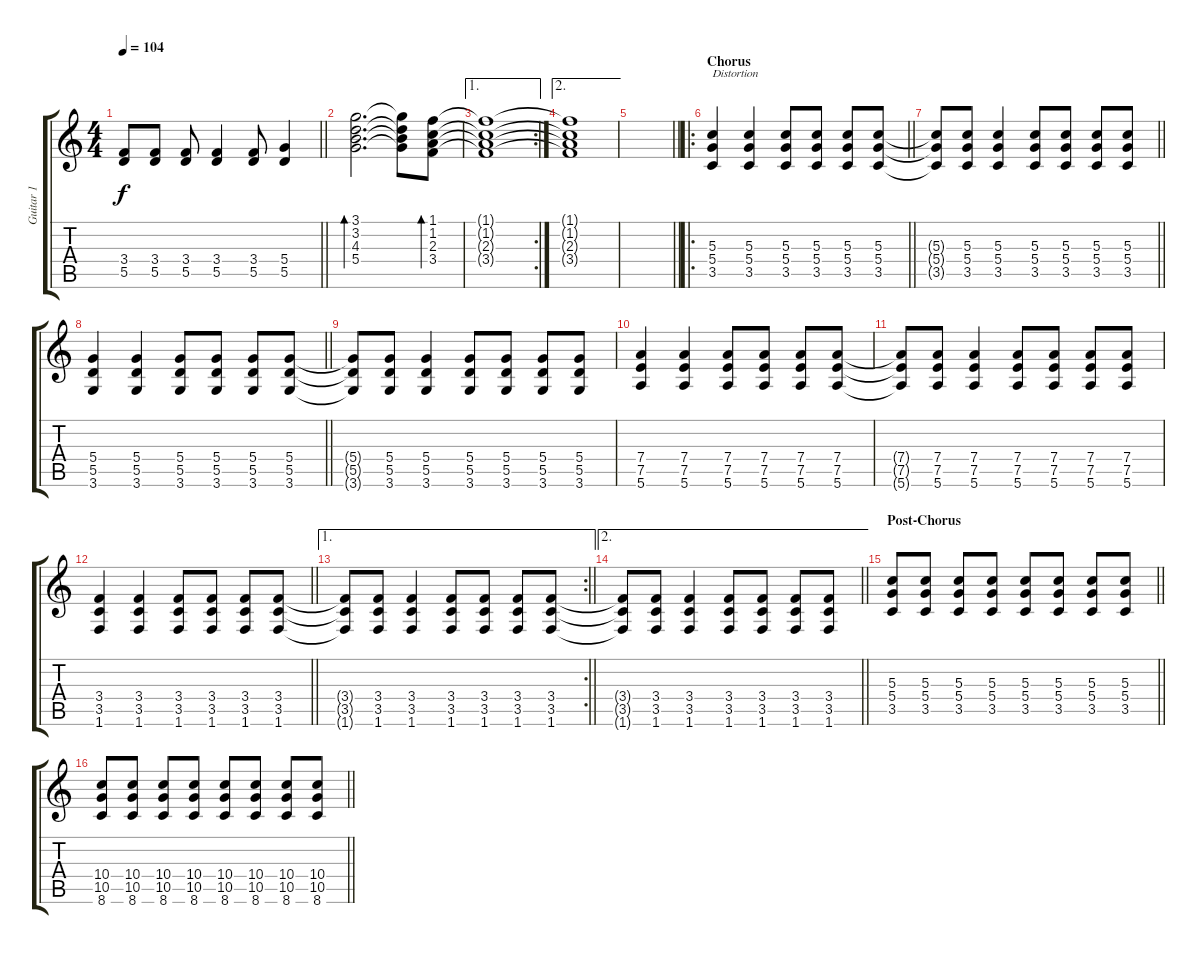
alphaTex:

\track ("Guitar 1" "Guitar 1") {instrument electricguitarjazz}
\staff {score tabs}
\tuning (E4 B3 G3 D3 A2 E2) {hide}
\ts (4 4)
\tempo 104
\clef g2
\barLineRight lightlight
\ks c
(3.4 5.5).8{dy f} (3.4 5.5).8 (3.4 5.5).8 (3.4 5.5).4 (3.4 5.5).8 (5.4 5.5).4 |
(3.1 3.2 4.3 5.4).2{d bd 60} (3.1{t} 3.2{t} 4.3{t} 5.4{t}).8 (1.1 1.2 2.3 3.4).8{bd 60} |
\ae 1
\rc 2
(1.1{t} 1.2{t} 2.3{t} 3.4{t}).1 |
\ae 2
(1.1{t} 1.2{t} 2.3{t} 3.4{t}).1 |
\barLineRight lightlight
|
\ro
\section ("" "Chorus")
\barLineRight lightlight
(5.3 5.4 3.5).4{txt "Distortion" volume 10 instrument overdrivenguitar} (5.3 5.4 3.5).4 (5.3 5.4 3.5).8 (5.3 5.4 3.5).8 (5.3 5.4 3.5).8 (5.3 5.4 3.5).8 |
\barLineRight lightlight
(5.3{t} 5.4{t} 3.5{t}).8 (5.3 5.4 3.5).8 (5.3 5.4 3.5).4 (5.3 5.4 3.5).8 (5.3 5.4 3.5).8 (5.3 5.4 3.5).8 (5.3 5.4 3.5).8 |
\barLineRight lightlight
(5.4 5.5 3.6).4 (5.4 5.5 3.6).4 (5.4 5.5 3.6).8 (5.4 5.5 3.6).8 (5.4 5.5 3.6).8 (5.4 5.5 3.6).8 |
(5.4{t} 5.5{t} 3.6{t}).8 (5.4 5.5 3.6).8 (5.4 5.5 3.6).4 (5.4 5.5 3.6).8 (5.4 5.5 3.6).8 (5.4 5.5 3.6).8 (5.4 5.5 3.6).8 |
(7.4 7.5 5.6).4 (7.4 7.5 5.6).4 (7.4 7.5 5.6).8 (7.4 7.5 5.6).8 (7.4 7.5 5.6).8 (7.4 7.5 5.6).8 |
(7.4{t} 7.5{t} 5.6{t}).8 (7.4 7.5 5.6).8 (7.4 7.5 5.6).4 (7.4 7.5 5.6).8 (7.4 7.5 5.6).8 (7.4 7.5 5.6).8 (7.4 7.5 5.6).8 |
\barLineRight lightlight
(3.4 3.5 1.6).4 (3.4 3.5 1.6).4 (3.4 3.5 1.6).8 (3.4 3.5 1.6).8 (3.4 3.5 1.6).8 (3.4 3.5 1.6).8 |
\ae 1
\rc 2
\barLineRight lightlight
(3.4{t} 3.5{t} 1.6{t}).8 (3.4 3.5 1.6).8 (3.4 3.5 1.6).4 (3.4 3.5 1.6).8 (3.4 3.5 1.6).8 (3.4 3.5 1.6).8 (3.4 3.5 1.6).8 |
\ae 2
\barLineRight lightlight
(3.4{t} 3.5{t} 1.6{t}).8 (3.4 3.5 1.6).8 (3.4 3.5 1.6).4 (3.4 3.5 1.6).8 (3.4 3.5 1.6).8 (3.4 3.5 1.6).8 (3.4 3.5 1.6).8 |
\section ("" "Post-Chorus")
\barLineRight lightlight
(5.3 5.4 3.5).8 (5.3 5.4 3.5).8 (5.3 5.4 3.5).8 (5.3 5.4 3.5).8 (5.3 5.4 3.5).8 (5.3 5.4 3.5).8 (5.3 5.4 3.5).8 (5.3 5.4 3.5).8 |
\barLineRight lightlight
(10.4 10.5 8.6).8 (10.4 10.5 8.6).8 (10.4 10.5 8.6).8 (10.4 10.5 8.6).8 (10.4 10.5 8.6).8 (10.4 10.5 8.6).8 (10.4 10.5 8.6).8 (10.4 10.5 8.6).8
